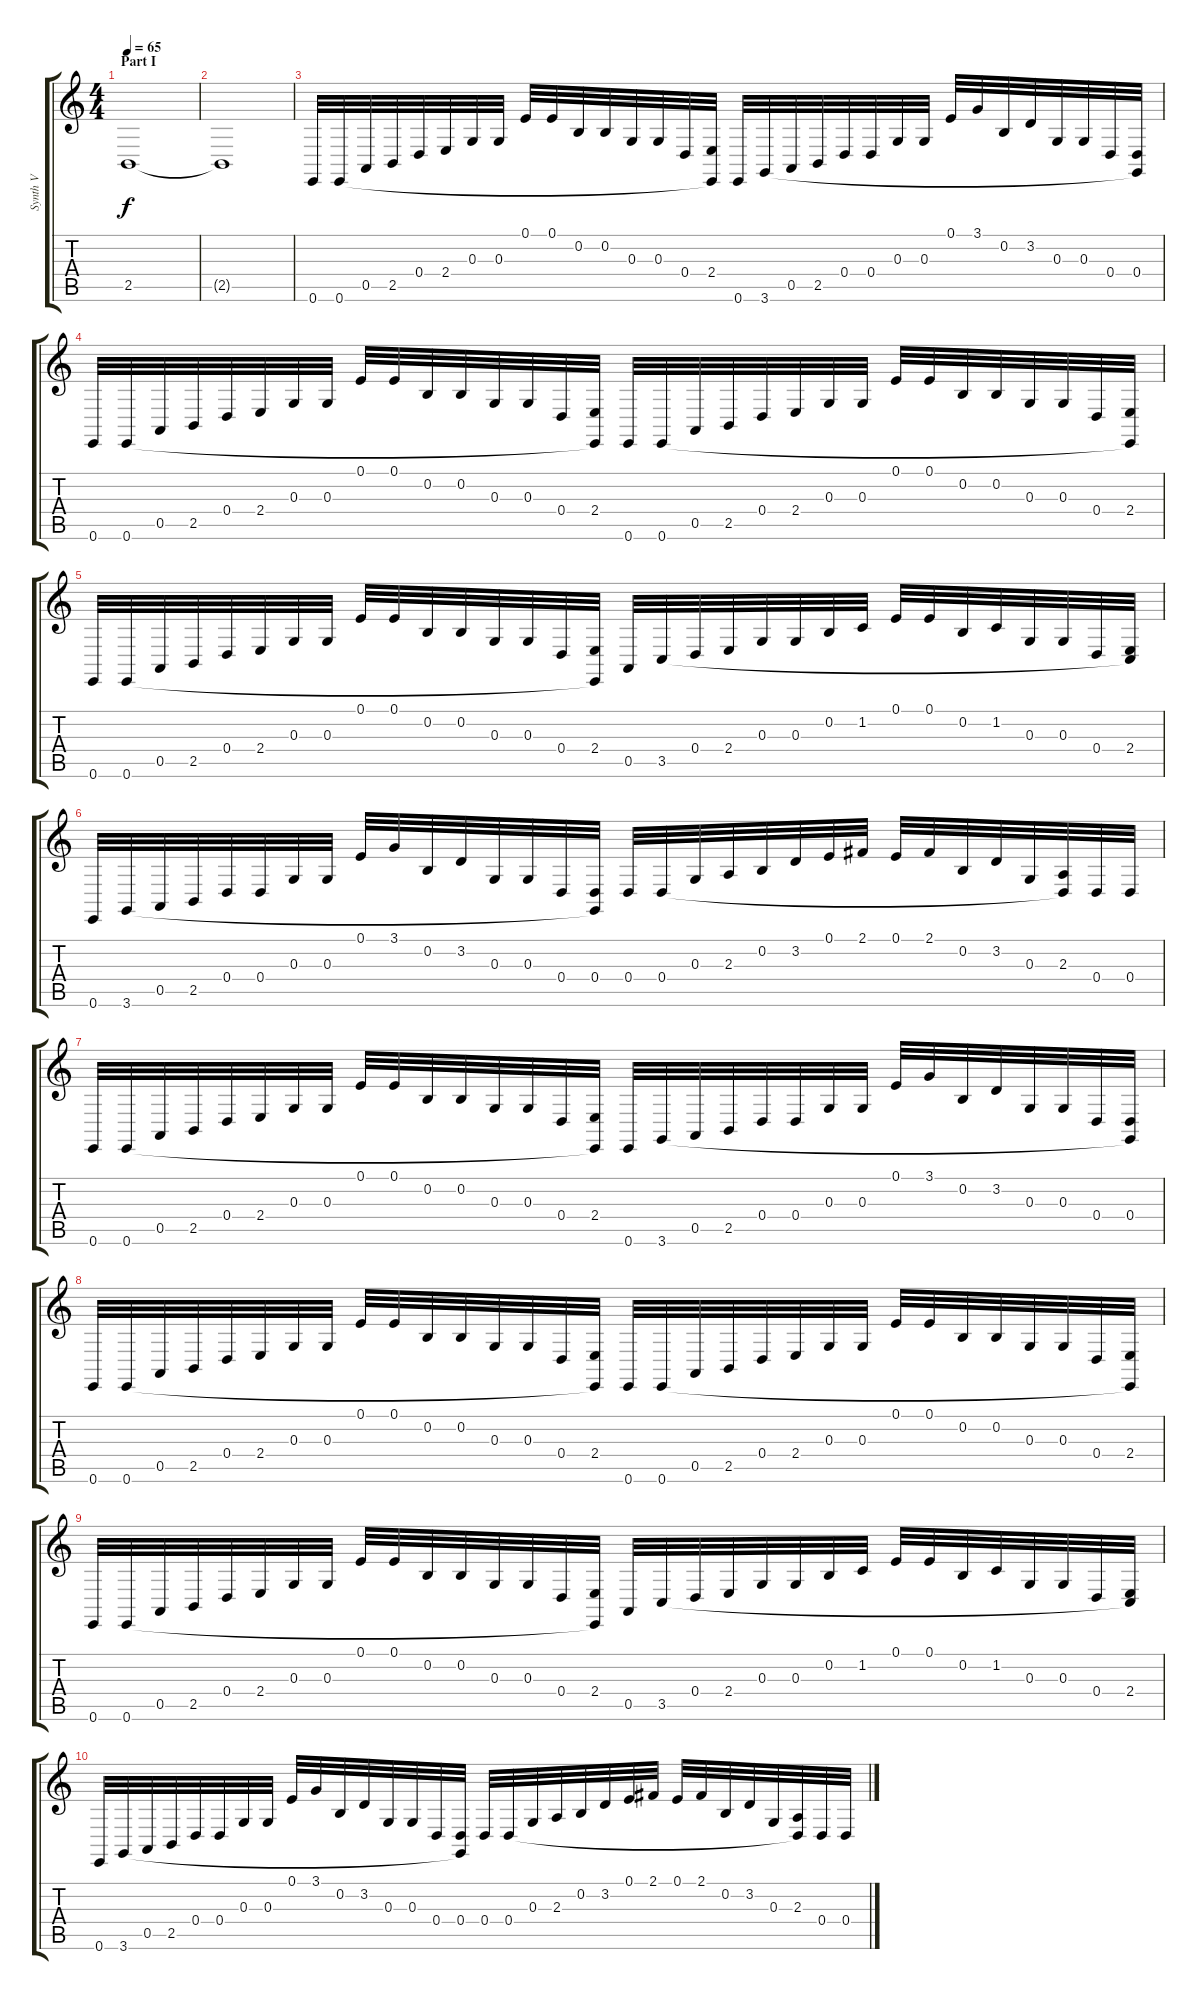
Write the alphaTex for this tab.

\track ("Synth V" "Synth V") {instrument drawbarorgan}
\staff {score tabs}
\tuning (E4 B3 G3 D3 A2 E2) {hide}
\ts (4 4)
\section ("" "Part I")
\tempo 65
\clef g2
\ks c
2.5.1{dy f instrument drawbarorgan} |
2.5{t}.1 |
0.6.32 0.6.32 0.5.32 2.5.32 0.4.32 2.4.32 0.3.32 0.3.32 0.1.32 0.1.32 0.2.32 0.2.32 0.3.32 0.3.32 0.4.32 (2.4 0.6{t}).32 0.6.32 3.6.32 0.5.32 2.5.32 0.4.32 0.4.32 0.3.32 0.3.32 0.1.32 3.1.32 0.2.32 3.2.32 0.3.32 0.3.32 0.4.32 (0.4 3.6{t}).32 |
0.6.32 0.6.32 0.5.32 2.5.32 0.4.32 2.4.32 0.3.32 0.3.32 0.1.32 0.1.32 0.2.32 0.2.32 0.3.32 0.3.32 0.4.32 (2.4 0.6{t}).32 0.6.32 0.6.32 0.5.32 2.5.32 0.4.32 2.4.32 0.3.32 0.3.32 0.1.32 0.1.32 0.2.32 0.2.32 0.3.32 0.3.32 0.4.32 (2.4 0.6{t}).32 |
0.6.32 0.6.32 0.5.32 2.5.32 0.4.32 2.4.32 0.3.32 0.3.32 0.1.32 0.1.32 0.2.32 0.2.32 0.3.32 0.3.32 0.4.32 (2.4 0.6{t}).32 0.5.32 3.5.32 0.4.32 2.4.32 0.3.32 0.3.32 0.2.32 1.2.32 0.1.32 0.1.32 0.2.32 1.2.32 0.3.32 0.3.32 0.4.32 (2.4 3.5{t}).32 |
0.6.32 3.6.32 0.5.32 2.5.32 0.4.32 0.4.32 0.3.32 0.3.32 0.1.32 3.1.32 0.2.32 3.2.32 0.3.32 0.3.32 0.4.32 (0.4 3.6{t}).32 0.4.32 0.4.32 0.3.32 2.3.32 0.2.32 3.2.32 0.1.32 2.1.32 0.1.32 2.1.32 0.2.32 3.2.32 0.3.32 (2.3 0.4{t}).32 0.4.32 0.4.32 |
0.6.32 0.6.32 0.5.32 2.5.32 0.4.32 2.4.32 0.3.32 0.3.32 0.1.32 0.1.32 0.2.32 0.2.32 0.3.32 0.3.32 0.4.32 (2.4 0.6{t}).32 0.6.32 3.6.32 0.5.32 2.5.32 0.4.32 0.4.32 0.3.32 0.3.32 0.1.32 3.1.32 0.2.32 3.2.32 0.3.32 0.3.32 0.4.32 (0.4 3.6{t}).32 |
0.6.32 0.6.32 0.5.32 2.5.32 0.4.32 2.4.32 0.3.32 0.3.32 0.1.32 0.1.32 0.2.32 0.2.32 0.3.32 0.3.32 0.4.32 (2.4 0.6{t}).32 0.6.32 0.6.32 0.5.32 2.5.32 0.4.32 2.4.32 0.3.32 0.3.32 0.1.32 0.1.32 0.2.32 0.2.32 0.3.32 0.3.32 0.4.32 (2.4 0.6{t}).32 |
0.6.32 0.6.32 0.5.32 2.5.32 0.4.32 2.4.32 0.3.32 0.3.32 0.1.32 0.1.32 0.2.32 0.2.32 0.3.32 0.3.32 0.4.32 (2.4 0.6{t}).32 0.5.32 3.5.32 0.4.32 2.4.32 0.3.32 0.3.32 0.2.32 1.2.32 0.1.32 0.1.32 0.2.32 1.2.32 0.3.32 0.3.32 0.4.32 (2.4 3.5{t}).32 |
0.6.32 3.6.32 0.5.32 2.5.32 0.4.32 0.4.32 0.3.32 0.3.32 0.1.32 3.1.32 0.2.32 3.2.32 0.3.32 0.3.32 0.4.32 (0.4 3.6{t}).32 0.4.32 0.4.32 0.3.32 2.3.32 0.2.32 3.2.32 0.1.32 2.1.32 0.1.32 2.1.32 0.2.32 3.2.32 0.3.32 (2.3 0.4{t}).32 0.4.32 0.4.32
